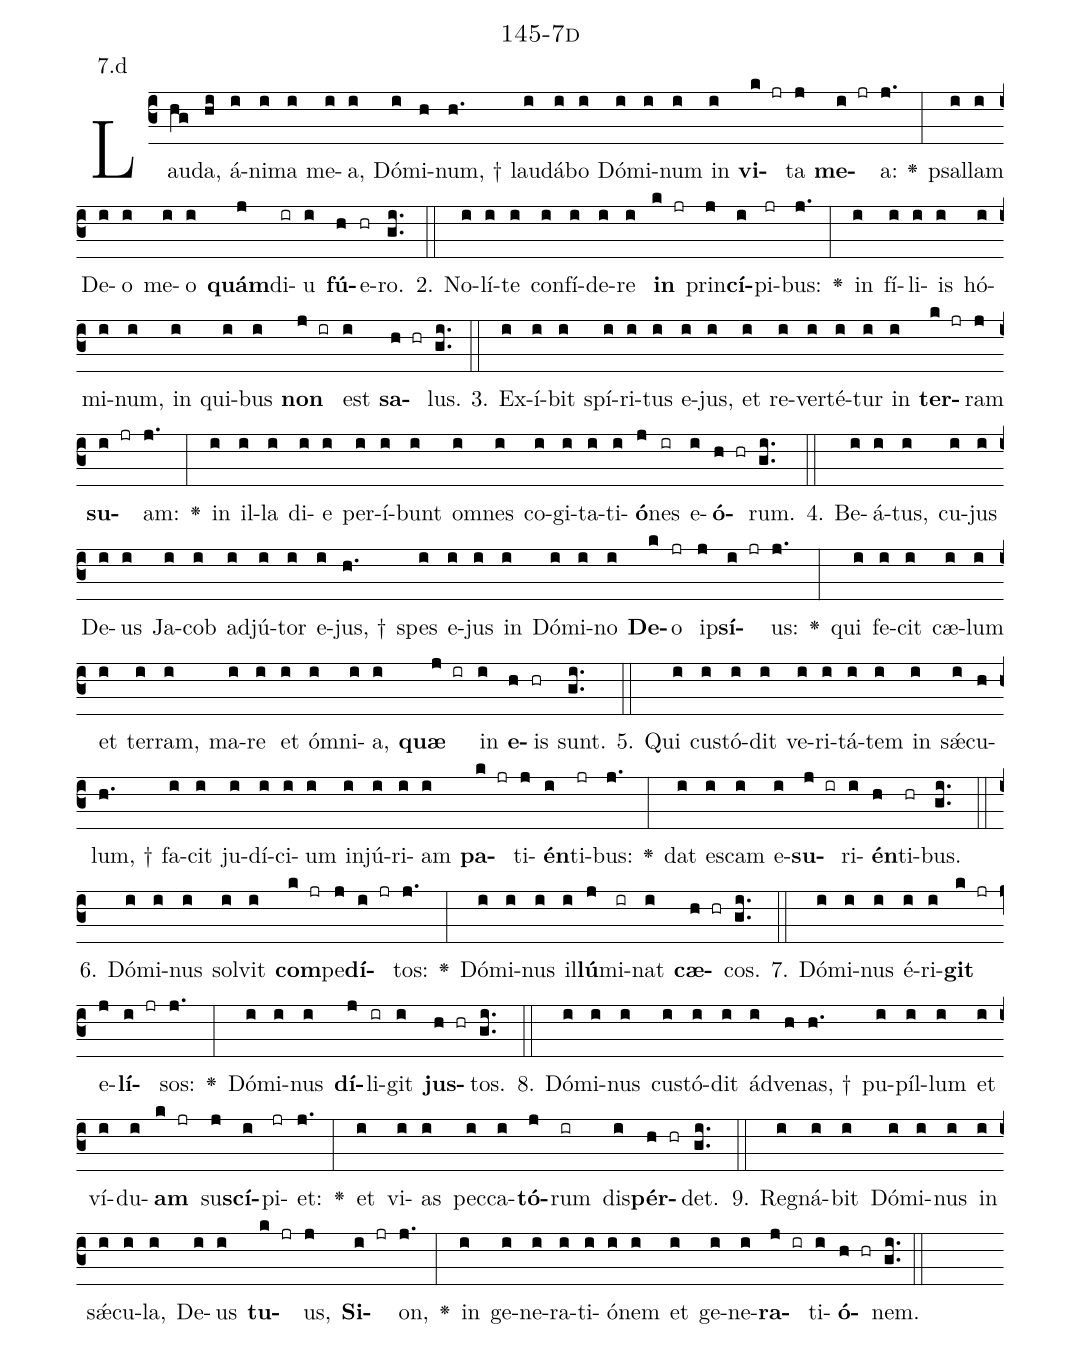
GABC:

name: 145-7d;
annotation: 7.d;
%%
(c3)Lau(hg)da,(hi) á(i)ni(i)ma(i) me(i)a,(i) Dó(i)mi(h)num, †(h.) lau(i)dá(i)bo(i) Dó(i)mi(i)num(i) in(i) <b>vi</b>(k jr)ta(j) <b>me</b>(i jr)a:(j.) <v>\greheightstar</v>(:) psal(i)lam(i) De(i)o(i) me(i)o(i) <b>quám</b>(j)di(ir)u(i) <b>fú</b>(h)e(hr)ro.(gi..) (::)
2. No(i)lí(i)te(i) con(i)fí(i)de(i)re(i) <b>in</b>(k jr) prin(j)<b>cí</b>(i)pi(jr)bus:(j.) <v>\greheightstar</v>(:) in(i) fí(i)li(i)is(i) hó(i)mi(i)num,(i) in(i) qui(i)bus(i) <b>non</b>(j ir) est(i) <b>sa</b>(h hr)lus.(gi..) (::)
3. Ex(i)í(i)bit(i) spí(i)ri(i)tus(i) e(i)jus,(i) et(i) re(i)ver(i)té(i)tur(i) in(i) <b>ter</b>(k jr)ram(j) <b>su</b>(i jr)am:(j.) <v>\greheightstar</v>(:) in(i) il(i)la(i) di(i)e(i) per(i)í(i)bunt(i) om(i)nes(i) co(i)gi(i)ta(i)ti(i)<b>ó</b>(j)nes(ir) e(i)<b>ó</b>(h hr)rum.(gi..) (::)
4. Be(i)á(i)tus,(i) cu(i)jus(i) De(i)us(i) Ja(i)cob(i) ad(i)jú(i)tor(i) e(i)jus, †(h.) spes(i) e(i)jus(i) in(i) Dó(i)mi(i)no(i) <b>De</b>(k)o(jr) ip(j)<b>sí</b>(i jr)us:(j.) <v>\greheightstar</v>(:) qui(i) fe(i)cit(i) cæ(i)lum(i) et(i) ter(i)ram,(i) ma(i)re(i) et(i) óm(i)ni(i)a,(i) <b>quæ</b>(j ir) in(i) <b>e</b>(h)is(hr) sunt.(gi..) (::)
5. Qui(i) cus(i)tó(i)dit(i) ve(i)ri(i)tá(i)tem(i) in(i) sǽ(i)cu(h)lum, †(h.) fa(i)cit(i) ju(i)dí(i)ci(i)um(i) in(i)jú(i)ri(i)am(i) <b>pa</b>(k jr)ti(j)<b>én</b>(i)ti(jr)bus:(j.) <v>\greheightstar</v>(:) dat(i) es(i)cam(i) e(i)<b>su</b>(j ir)ri(i)<b>én</b>(h)ti(hr)bus.(gi..) (::)
6. Dó(i)mi(i)nus(i) sol(i)vit(i) <b>com</b>(k jr)pe(j)<b>dí</b>(i jr)tos:(j.) <v>\greheightstar</v>(:) Dó(i)mi(i)nus(i) il(i)<b>lú</b>(j)mi(ir)nat(i) <b>cæ</b>(h hr)cos.(gi..) (::)
7. Dó(i)mi(i)nus(i) é(i)ri(i)<b>git</b>(k jr) e(j)<b>lí</b>(i jr)sos:(j.) <v>\greheightstar</v>(:) Dó(i)mi(i)nus(i) <b>dí</b>(j)li(ir)git(i) <b>jus</b>(h hr)tos.(gi..) (::)
8. Dó(i)mi(i)nus(i) cus(i)tó(i)dit(i) ád(i)ve(h)nas, †(h.) pu(i)píl(i)lum(i) et(i) ví(i)du(i)<b>am</b>(k jr) su(j)<b>scí</b>(i)pi(jr)et:(j.) <v>\greheightstar</v>(:) et(i) vi(i)as(i) pec(i)ca(i)<b>tó</b>(j)rum(ir) dis(i)<b>pér</b>(h hr)det.(gi..) (::)
9. Re(i)gná(i)bit(i) Dó(i)mi(i)nus(i) in(i) sǽ(i)cu(i)la,(i) De(i)us(i) <b>tu</b>(k jr)us,(j) <b>Si</b>(i jr)on,(j.) <v>\greheightstar</v>(:) in(i) ge(i)ne(i)ra(i)ti(i)ó(i)nem(i) et(i) ge(i)ne(i)<b>ra</b>(j ir)ti(i)<b>ó</b>(h hr)nem.(gi..) (::)
